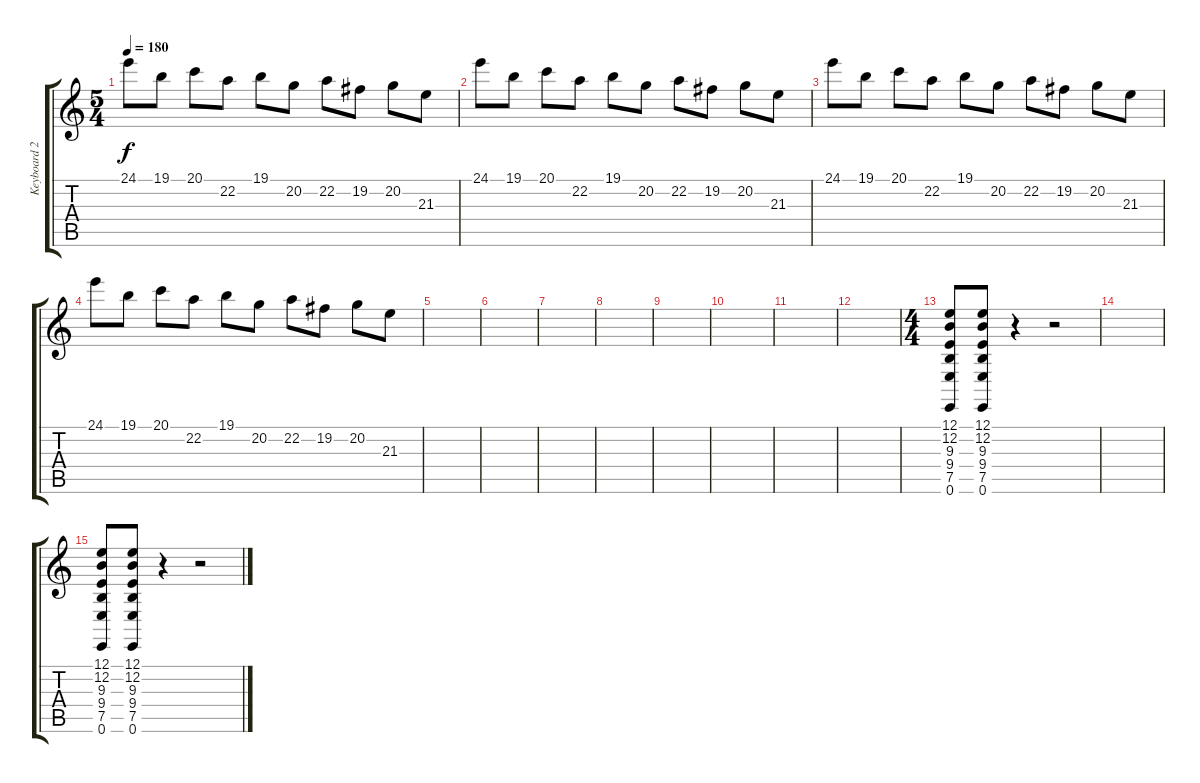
\track ("Keyboard 2" "Keyboard 2") {instrument stringensemble1}
\staff {score tabs}
\tuning (E4 B3 G3 D3 A2 E2) {hide}
\ts (5 4)
\tempo 180
\clef g2
\ks c
24.1.8{dy f} 19.1.8 20.1.8 22.2.8 19.1.8 20.2.8 22.2.8 19.2.8 20.2.8 21.3.8 |
24.1.8 19.1.8 20.1.8 22.2.8 19.1.8 20.2.8 22.2.8 19.2.8 20.2.8 21.3.8 |
24.1.8 19.1.8 20.1.8 22.2.8 19.1.8 20.2.8 22.2.8 19.2.8 20.2.8 21.3.8 |
24.1.8 19.1.8 20.1.8 22.2.8 19.1.8 20.2.8 22.2.8 19.2.8 20.2.8 21.3.8 |
|
|
|
|
|
|
|
|
\ts (4 4)
(12.1 12.2 9.3 9.4 7.5 0.6).8 (12.1 12.2 9.3 9.4 7.5 0.6).8 r.4 r.2 |
|
(12.1 12.2 9.3 9.4 7.5 0.6).8 (12.1 12.2 9.3 9.4 7.5 0.6).8 r.4 r.2
